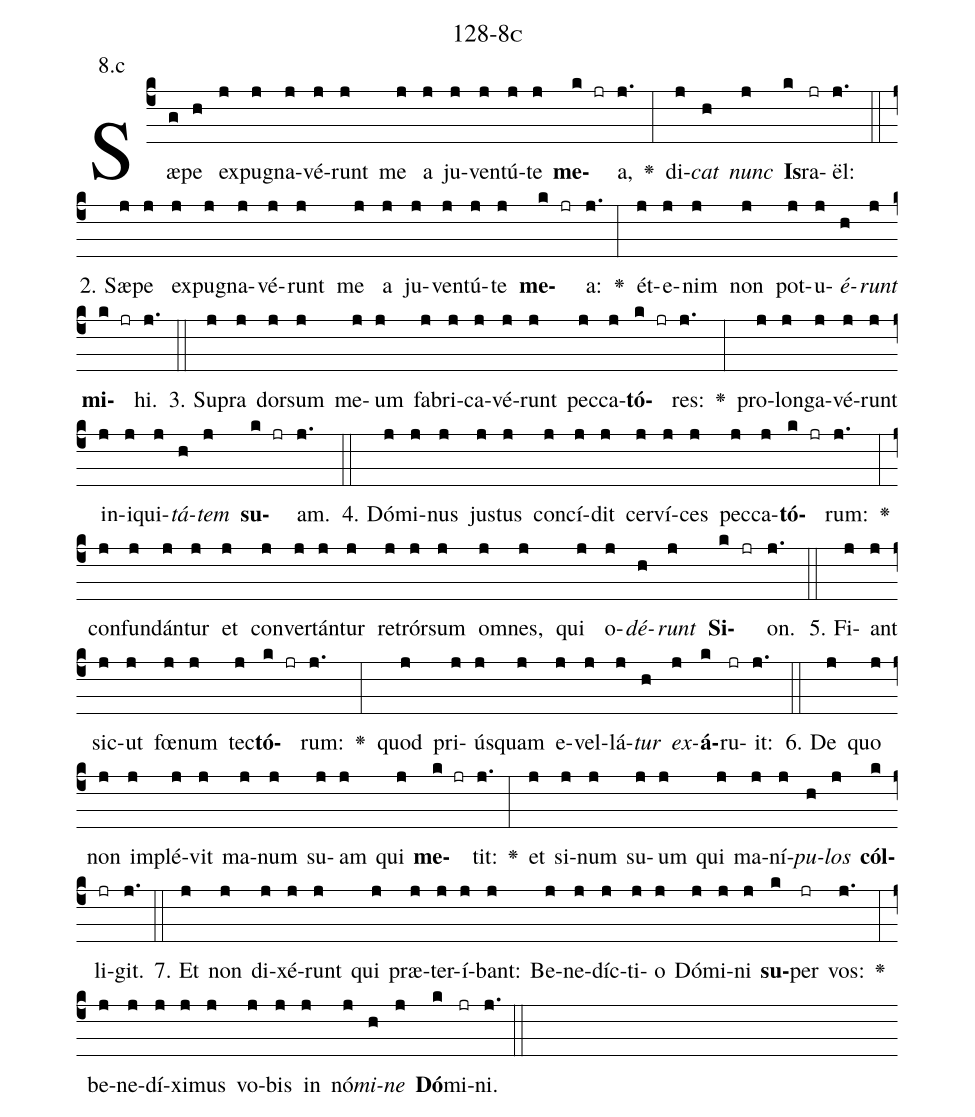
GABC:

name: 128-8c;
annotation: 8.c;
%%
(c4)Sæ(g)pe(h) ex(j)pu(j)gna(j)vé(j)runt(j) me(j) a(j) ju(j)ven(j)tú(j)te(j) <b>me</b>(k jr)a,(j.) <v>\greheightstar</v>(:) di(j)<i>cat</i>(h) <i>nunc</i>(j) <b>Is</b>(k)ra(jr)ël:(j.) (::)
2. Sæ(j)pe(j) ex(j)pu(j)gna(j)vé(j)runt(j) me(j) a(j) ju(j)ven(j)tú(j)te(j) <b>me</b>(k jr)a:(j.) <v>\greheightstar</v>(:) ét(j)e(j)nim(j) non(j) pot(j)u(j)<i>é</i>(h)<i>runt</i>(j) <b>mi</b>(k jr)hi.(j.) (::)
3. Su(j)pra(j) dor(j)sum(j) me(j)um(j) fa(j)bri(j)ca(j)vé(j)runt(j) pec(j)ca(j)<b>tó</b>(k jr)res:(j.) <v>\greheightstar</v>(:) pro(j)lon(j)ga(j)vé(j)runt(j) in(j)i(j)qui(j)<i>tá</i>(h)<i>tem</i>(j) <b>su</b>(k jr)am.(j.) (::)
4. Dó(j)mi(j)nus(j) jus(j)tus(j) con(j)cí(j)dit(j) cer(j)ví(j)ces(j) pec(j)ca(j)<b>tó</b>(k jr)rum:(j.) <v>\greheightstar</v>(:) con(j)fun(j)dán(j)tur(j) et(j) con(j)ver(j)tán(j)tur(j) re(j)trór(j)sum(j) om(j)nes,(j) qui(j) o(j)<i>dé</i>(h)<i>runt</i>(j) <b>Si</b>(k jr)on.(j.) (::)
5. Fi(j)ant(j) sic(j)ut(j) fœ(j)num(j) tec(j)<b>tó</b>(k jr)rum:(j.) <v>\greheightstar</v>(:) quod(j) pri(j)ús(j)quam(j) e(j)vel(j)lá(j)<i>tur</i>(h) <i>ex</i>(j)<b>á</b>(k)ru(jr)it:(j.) (::)
6. De(j) quo(j) non(j) im(j)plé(j)vit(j) ma(j)num(j) su(j)am(j) qui(j) <b>me</b>(k jr)tit:(j.) <v>\greheightstar</v>(:) et(j) si(j)num(j) su(j)um(j) qui(j) ma(j)ní(j)<i>pu</i>(h)<i>los</i>(j) <b>cól</b>(k)li(jr)git.(j.) (::)
7. Et(j) non(j) di(j)xé(j)runt(j) qui(j) præ(j)ter(j)í(j)bant:(j) Be(j)ne(j)díc(j)ti(j)o(j) Dó(j)mi(j)ni(j) <b>su</b>(k)per(jr) vos:(j.) <v>\greheightstar</v>(:) be(j)ne(j)dí(j)xi(j)mus(j) vo(j)bis(j) in(j) nó(j)<i>mi</i>(h)<i>ne</i>(j) <b>Dó</b>(k)mi(jr)ni.(j.) (::)
